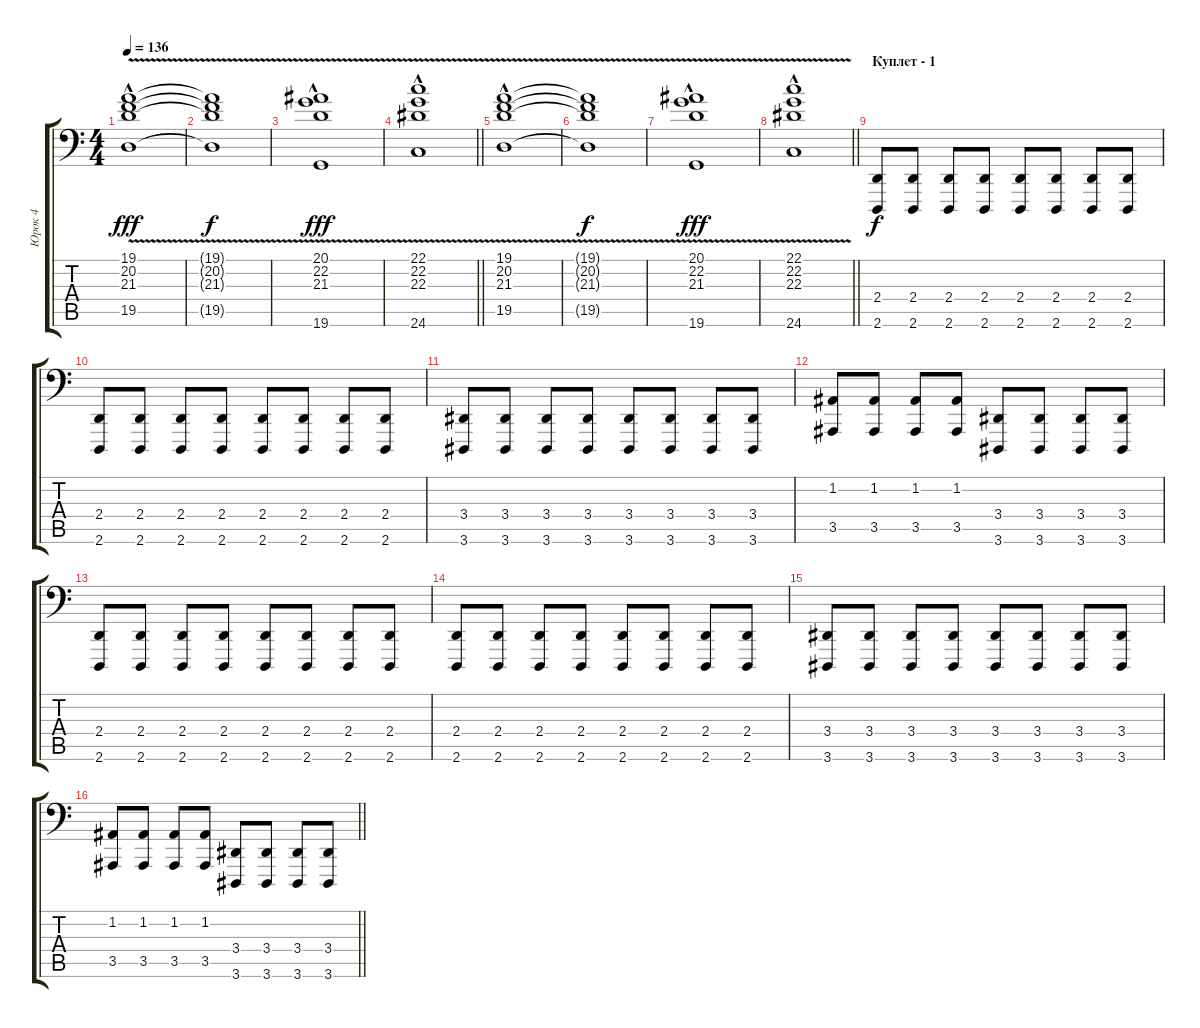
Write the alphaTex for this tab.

\track ("Юрок 4" "Юрок 4") {instrument shakuhachi}
\staff {score tabs}
\tuning (D3 A2 F2 C2 G1 C1) {hide}
\ts (4 4)
\tempo 136
\clef f4
\ks c
(19.1{v} 20.2 21.3 19.5{hac}).1{dy fff volume 12} |
(19.1{t} 20.2{t} 21.3{t} 19.5{t}).1{dy f} |
(20.1{v} 22.2{v} 21.3{v} 19.6{hac}).1{dy fff} |
\barLineRight lightlight
(22.1 22.2{v} 22.3 24.6{hac}).1 |
(19.1{v} 20.2 21.3 19.5{hac}).1 |
(19.1{t} 20.2{t} 21.3{t} 19.5{t}).1{dy f} |
(20.1{v} 22.2 21.3 19.6{hac}).1{dy fff} |
\barLineRight lightlight
(22.1 22.2{v} 22.3 24.6{hac}).1 |
\section ("" "Куплет - 1")
(2.4 2.6).8{dy f volume 10 instrument synthbrass1} (2.4 2.6).8 (2.4 2.6).8 (2.4 2.6).8 (2.4 2.6).8 (2.4 2.6).8 (2.4 2.6).8 (2.4 2.6).8 |
(2.4 2.6).8 (2.4 2.6).8 (2.4 2.6).8 (2.4 2.6).8 (2.4 2.6).8 (2.4 2.6).8 (2.4 2.6).8 (2.4 2.6).8 |
(3.4 3.6).8 (3.4 3.6).8 (3.4 3.6).8 (3.4 3.6).8 (3.4 3.6).8 (3.4 3.6).8 (3.4 3.6).8 (3.4 3.6).8 |
(1.2 3.5).8 (1.2 3.5).8 (1.2 3.5).8 (1.2 3.5).8 (3.4 3.6).8 (3.4 3.6).8 (3.4 3.6).8 (3.4 3.6).8 |
(2.4 2.6).8 (2.4 2.6).8 (2.4 2.6).8 (2.4 2.6).8 (2.4 2.6).8 (2.4 2.6).8 (2.4 2.6).8 (2.4 2.6).8 |
(2.4 2.6).8 (2.4 2.6).8 (2.4 2.6).8 (2.4 2.6).8 (2.4 2.6).8 (2.4 2.6).8 (2.4 2.6).8 (2.4 2.6).8 |
(3.4 3.6).8 (3.4 3.6).8 (3.4 3.6).8 (3.4 3.6).8 (3.4 3.6).8 (3.4 3.6).8 (3.4 3.6).8 (3.4 3.6).8 |
\barLineRight lightlight
(1.2 3.5).8 (1.2 3.5).8 (1.2 3.5).8 (1.2 3.5).8 (3.4 3.6).8 (3.4 3.6).8 (3.4 3.6).8 (3.4 3.6).8
